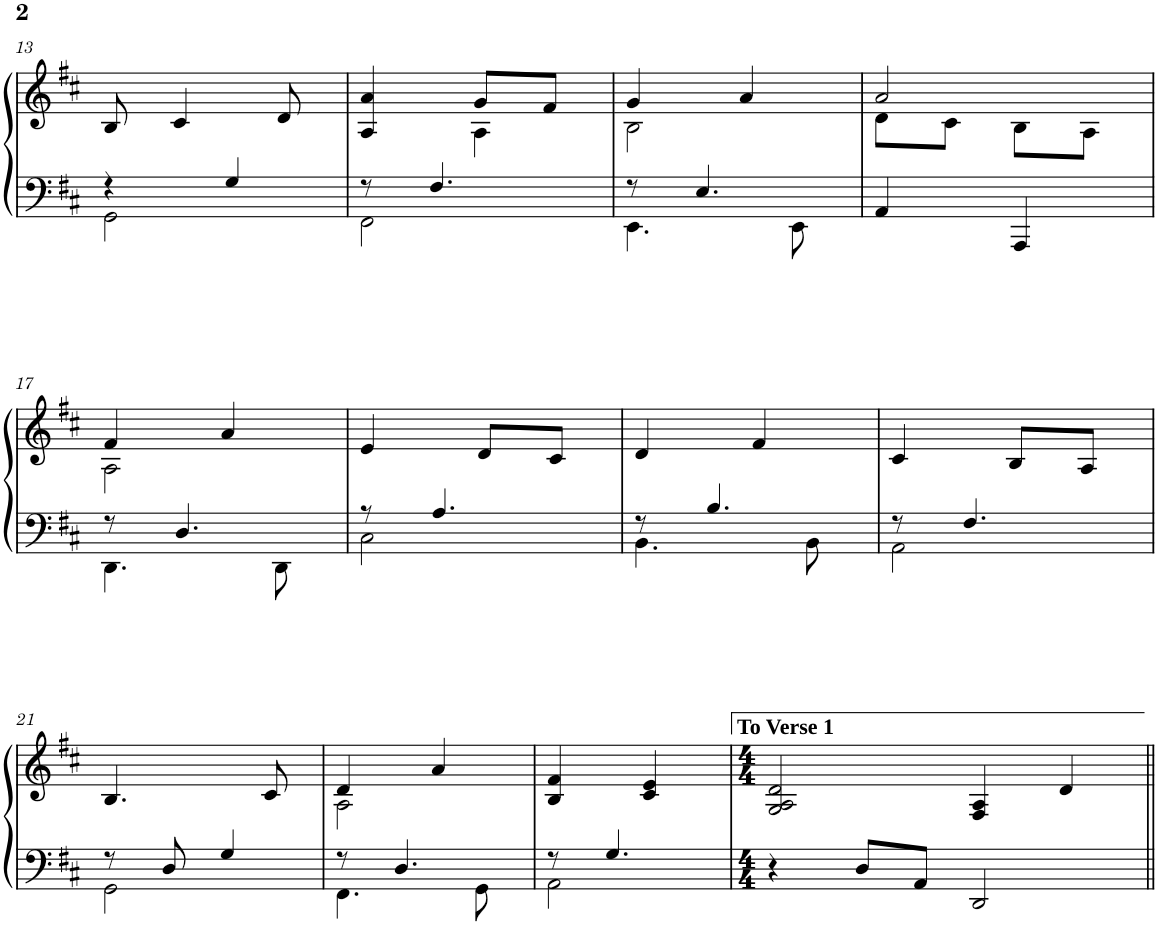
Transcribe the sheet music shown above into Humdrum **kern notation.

**kern	**kern
*part1	*part1
*staff2	*staff1
*I"Piano	*
*I'Pno.	*
!!LO:PB:g=z
*clefF4	*clefG2
*k[f#c#]	*k[f#c#]
*M2/4	*M2/4
=13	=13
*^	*
4r	2GG\	8B/
.	.	4c#/
4G/	.	.
.	.	8d/
=14	=14	=14
*	*	*^
8r	2FF#\	4A/ 4a/	4ryy
4.F#/	.	.	.
.	.	8g/L	4A\
.	.	8f#/J	.
=15	=15	=15	=15
8r	4.EE\	4g/	2B\
4.E/	.	.	.
.	.	4a/	.
.	8EE\	.	.
*v	*v	*	*
=16	=16	=16
4AA/	2a/	8d\L
.	.	8c#\J
4AAA/	.	8B\L
.	.	8A\J
!!LO:LB:g=z	!!
=17	=17	=17
*^	*	*
8r	4.DD\	4f#/	2A\
4.D/	.	.	.
.	.	4a/	.
.	8DD\	.	.
*	*	*v	*v
=18	=18	=18
8r	2C#\	4e/
4.A/	.	.
.	.	8d/L
.	.	8c#/J
=19	=19	=19
8r	4.BB\	4d/
4.B/	.	.
.	.	4f#/
.	8BB\	.
=20	=20	=20
8r	2AA\	4c#/
4.F#/	.	.
.	.	8B/L
.	.	8A/J
!!LO:LB:g=z
=21	=21	=21
8r	2GG\	4.B/
8D/	.	.
4G/	.	.
.	.	8c#/
=22	=22	=22
*	*	*^
8r	4.FF#\	4d/	2A\
4.D/	.	.	.
.	.	4a/	.
.	8GG\	.	.
*	*	*v	*v
=23	=23	=23
8r	2AA\	4B/ 4f#/
4.G/	.	.
.	.	4c#/ 4e/
*v	*v	*
=24	=24
*M4/4	*M4/4
4r	2G/ 2A/ 2d/
8D/L	.
8AA/J	.
2DD/	4F#/ 4A/
.	4d/
=||	=||
*-	*-
